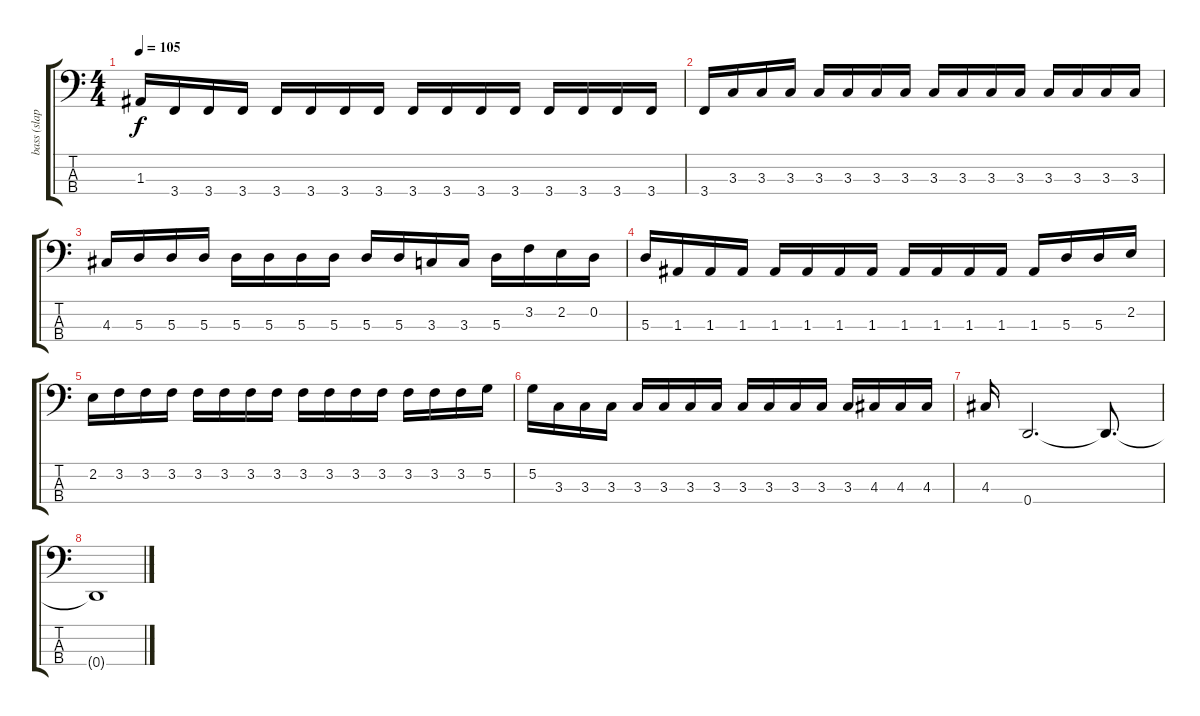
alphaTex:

\track ("bass (slap)" "bass (slap") {instrument slapbass1}
\staff {score tabs}
\tuning (G2 D2 A1 D1) {hide}
\ts (4 4)
\tempo 105
\clef f4
\ks c
1.3.16{dy f} 3.4.16 3.4.16 3.4.16 3.4.16 3.4.16 3.4.16 3.4.16 3.4.16 3.4.16 3.4.16 3.4.16 3.4.16 3.4.16 3.4.16 3.4.16 |
3.4.16 3.3.16 3.3.16 3.3.16 3.3.16 3.3.16 3.3.16 3.3.16 3.3.16 3.3.16 3.3.16 3.3.16 3.3.16 3.3.16 3.3.16 3.3.16 |
4.3.16 5.3.16 5.3.16 5.3.16 5.3.16 5.3.16 5.3.16 5.3.16 5.3.16 5.3.16 3.3.16 3.3.16 5.3.16 3.2.16 2.2.16 0.2.16 |
5.3.16 1.3.16 1.3.16 1.3.16 1.3.16 1.3.16 1.3.16 1.3.16 1.3.16 1.3.16 1.3.16 1.3.16 1.3.16 5.3.16 5.3.16 2.2.16 |
2.2.16 3.2.16 3.2.16 3.2.16 3.2.16 3.2.16 3.2.16 3.2.16 3.2.16 3.2.16 3.2.16 3.2.16 3.2.16 3.2.16 3.2.16 5.2.16 |
5.2.16 3.3.16 3.3.16 3.3.16 3.3.16 3.3.16 3.3.16 3.3.16 3.3.16 3.3.16 3.3.16 3.3.16 3.3.16 4.3.16 4.3.16 4.3.16 |
4.3.16 0.4.2{d} 0.4{t}.8{d} |
0.4{t}.1
